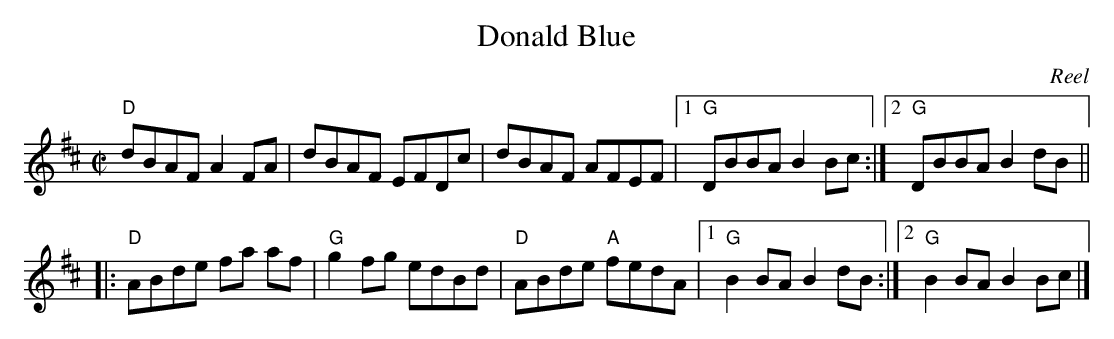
X:1
T:Donald Blue
M:C|
L:1/8
C:Reel
K:DMaj
"D"dBAF A2FA|dBAF EFDc|dBAF AFEF|1 "G"DBBA B2Bc:|]2 "G"DBBA B2dB ||
|:"D"ABde fa af|"G"g2fg edBd|"D"ABde "A"fedA|1 "G"B2BA B2dB:|2 "G"B2BA B2Bc|]
